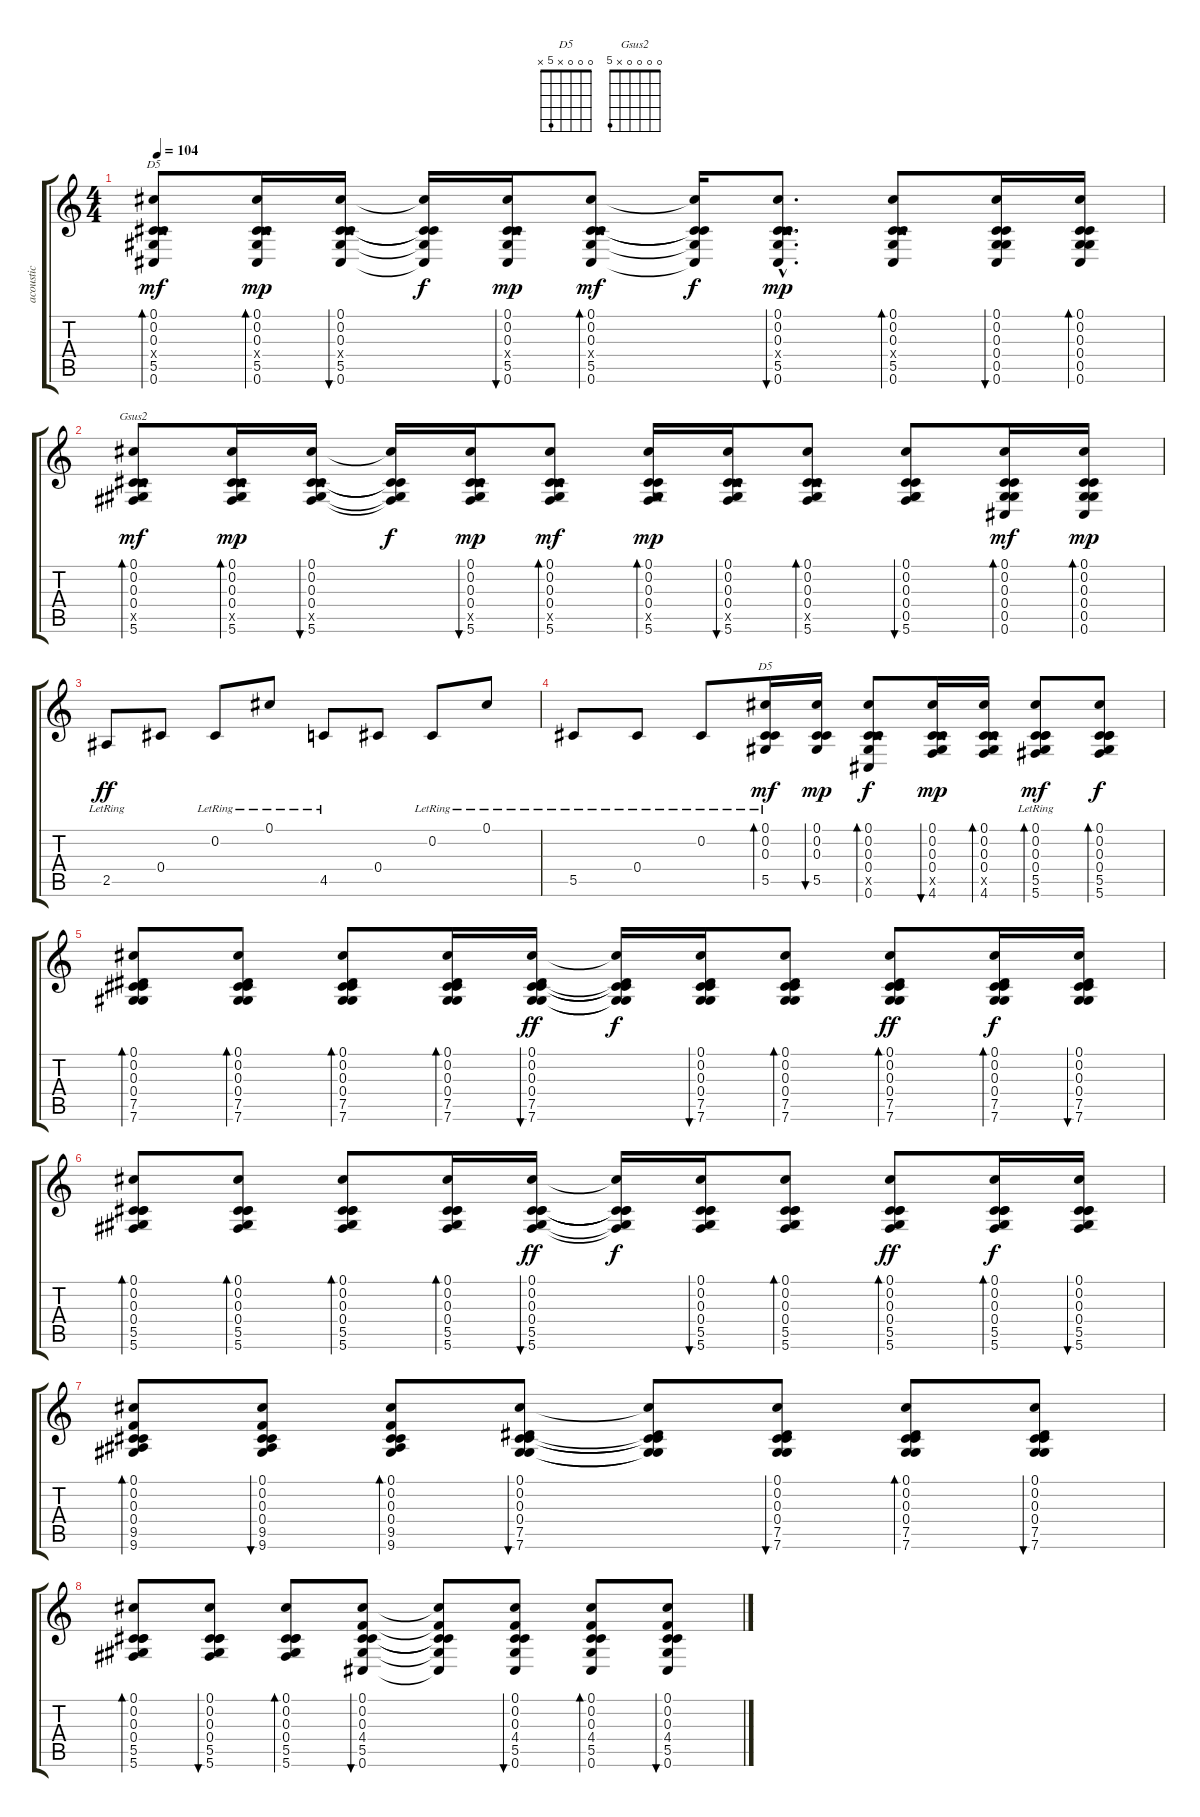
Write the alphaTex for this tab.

\track ("acoustic" "acoustic") {instrument acousticguitarsteel}
\staff {score tabs}
\tuning (Db4 Db3 Ab2 Db3 Ab2 Db2) {hide}
\chord ("D5" 0 0 0 x 5 0)
\chord ("Gsus2" 0 0 0 0 x 5)
\chord ("D5" 0 0 0 x 5 x)
\ts (4 4)
\tempo 104
\clef g2
\ks c
(0.1 0.2 0.3 0.4{x} 5.5 0.6).8{bd 30 ch "D5" dy mf} (0.1 0.2 0.3 0.4{x} 5.5 0.6).16{bd 30 dy mp} (0.1 0.2 0.3 0.4{x} 5.5 0.6).16{bu 30} (0.1{t} 0.2{t} 0.3{t} 5.5{t} 0.6{t}).16{dy f} (0.1 0.2 0.3 0.4{x} 5.5 0.6).16{bu 30 dy mp} (0.1 0.2 0.3 0.4{x} 5.5 0.6).8{bd 30 dy mf} (0.1{t} 0.2{t} 0.3{t} 5.5{t} 0.6{t}).16{dy f} (0.1{hac} 0.2{hac} 0.3{hac} 0.4{hac x} 5.5{hac} 0.6{hac}).8{d bu 30 dy mp} (0.1 0.2 0.3 0.4{x} 5.5 0.6).8{bd 30} (0.1 0.2 0.3 0.4 0.5 0.6).16{bu 30} (0.1 0.2 0.3 0.4 0.5 0.6).16{bd 30} |
(0.1 0.2 0.3 0.4 5.5{x} 5.6).8{bd 30 ch "Gsus2" dy mf} (0.1 0.2 0.3 0.4 5.5{x} 5.6).16{bd 30 dy mp} (0.1 0.2 0.3 0.4 5.5{x} 5.6).16{bu 30} (0.1{t} 0.2{t} 0.3{t} 0.4{t} 5.6{t}).16{dy f} (0.1 0.2 0.3 0.4 5.5{x} 5.6).16{bu 30 dy mp} (0.1 0.2 0.3 0.4 5.5{x} 5.6).8{bd 30 dy mf} (0.1 0.2 0.3 0.4 0.5{x} 5.6).16{bd 30 dy mp} (0.1 0.2 0.3 0.4 5.5{x} 5.6).16{bu 30} (0.1 0.2 0.3 0.4 5.5{x} 5.6).8{bd 30} (0.1 0.2 0.3 0.4 0.5 5.6).8{bu 30} (0.1 0.2 0.3 0.4 0.5 0.6).16{bd 30 dy mf} (0.1 0.2 0.3 0.4 0.5 0.6).16{bd 30 dy mp} |
2.5{lr}.8{dy ff} 0.4.8 0.2{lr}.8 0.1{lr}.8 4.5{lr}.8 0.4.8 0.2{lr}.8 0.1{lr}.8 |
5.5{lr}.8 0.4{lr}.8 0.2{lr}.8 (0.1{lr} 0.2 0.3 5.5).16{bd 30 ch "D5" dy mf} (0.1 0.2 0.3 5.5).16{bu 30 dy mp} (0.1 0.2 0.3 0.4 5.5{x} 0.6).8{bd 30 dy f} (0.1 0.2 0.3 0.4 5.5{x} 4.6).16{bu 30 dy mp} (0.1 0.2 0.3 0.4 5.5{x} 4.6).16{bd 30} (0.1{lr} 0.2{lr} 0.3{lr} 0.4{lr} 5.5 5.6).8{bd 30 dy mf} (0.1 0.2 0.3 0.4 5.5 5.6).8{bd 60 dy f} |
(0.1 0.2 0.3 0.4 7.5 7.6).8{bd 30 volume 11} (0.1 0.2 0.3 0.4 7.5 7.6).8{bd 30} (0.1 0.2 0.3 0.4 7.5 7.6).8{bd 30} (0.1 0.2 0.3 0.4 7.5 7.6).16{bd 30} (0.1 0.2 0.3 0.4 7.5 7.6).16{bu 30 dy ff} (0.1{t} 0.2{t} 0.3{t} 0.4{t} 7.5{t} 7.6{t}).16{dy f} (0.1 0.2 0.3 0.4 7.5 7.6).16{bu 30} (0.1 0.2 0.3 0.4 7.5 7.6).8{bd 30} (0.1 0.2 0.3 0.4 7.5 7.6).8{bd 30 dy ff} (0.1 0.2 0.3 0.4 7.5 7.6).16{bd 30 dy f} (0.1 0.2 0.3 0.4 7.5 7.6).16{bu 30} |
(0.1 0.2 0.3 0.4 5.5 5.6).8{bd 30} (0.1 0.2 0.3 0.4 5.5 5.6).8{bd 30} (0.1 0.2 0.3 0.4 5.5 5.6).8{bd 30} (0.1 0.2 0.3 0.4 5.5 5.6).16{bd 30} (0.1 0.2 0.3 0.4 5.5 5.6).16{bu 30 dy ff} (0.1{t} 0.2{t} 0.3{t} 0.4{t} 5.5{t} 5.6{t}).16{dy f} (0.1 0.2 0.3 0.4 5.5 5.6).16{bu 30} (0.1 0.2 0.3 0.4 5.5 5.6).8{bd 30} (0.1 0.2 0.3 0.4 5.5 5.6).8{bd 30 dy ff} (0.1 0.2 0.3 0.4 5.5 5.6).16{bd 30 dy f} (0.1 0.2 0.3 0.4 5.5 5.6).16{bu 30} |
(0.1 0.2 0.3 0.4 9.5 9.6).8{bd 30 volume 10} (0.1 0.2 0.3 0.4 9.5 9.6).8{bu 30} (0.1 0.2 0.3 0.4 9.5 9.6).8{bd 30} (0.1 0.2 0.3 0.4 7.5 7.6).8{bu 30} (0.1{t} 0.2{t} 0.3{t} 0.4{t} 7.5{t} 7.6{t}).8 (0.1 0.2 0.3 0.4 7.5 7.6).8{bu 30} (0.1 0.2 0.3 0.4 7.5 7.6).8{bd 30} (0.1 0.2 0.3 0.4 7.5 7.6).8{bu 30} |
(0.1 0.2 0.3 0.4 5.5 5.6).8{bd 30} (0.1 0.2 0.3 0.4 5.5 5.6).8{bu 30} (0.1 0.2 0.3 0.4 5.5 5.6).8{bd 30} (0.1 0.2 0.3 4.4 5.5 0.6).8{bu 30} (0.1{t} 0.2{t} 0.3{t} 4.4{t} 5.5{t} 0.6{t}).8 (0.1 0.2 0.3 4.4 5.5 0.6).8{bu 30} (0.1 0.2 0.3 4.4 5.5 0.6).8{bd 30} (0.1 0.2 0.3 4.4 5.5 0.6).8{bu 30}
